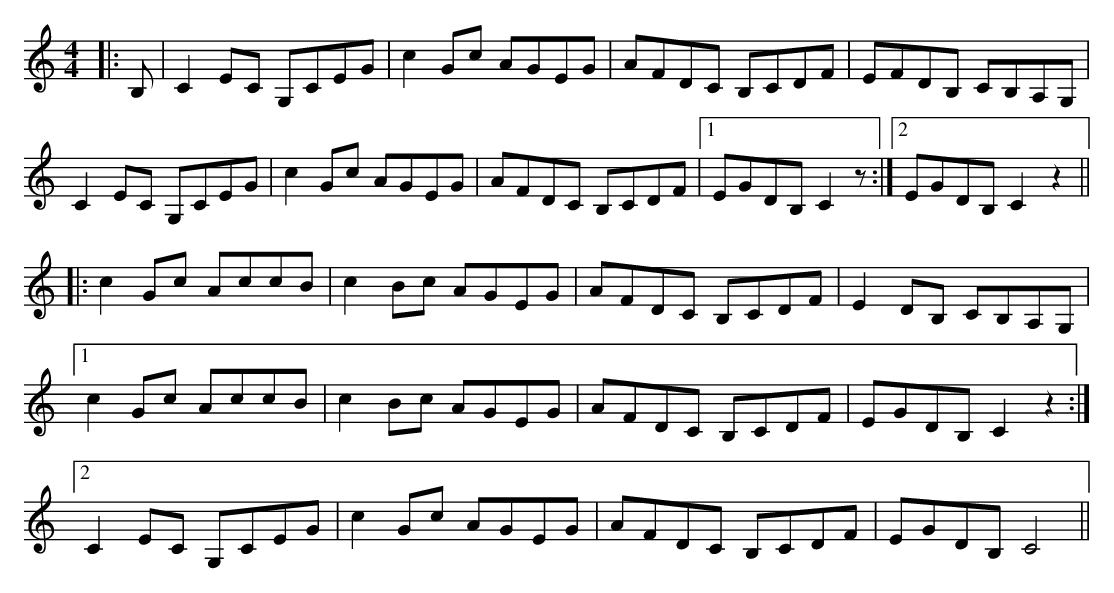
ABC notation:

X:1
M:4/4
K:C
|:B,|C2 EC G,CEG|c2 Gc AGEG|AFDC B,CDF|EFDB, CB,A,G,|
C2 EC G,CEG|c2 Gc AGEG|AFDC B,CDF|1 EGDB, C2 z:|2 EGDB, C2 z2||
|:c2 Gc AccB|c2 Bc AGEG|AFDC B,CDF|E2 DB, CB,A,G,|
[1 c2 Gc AccB|c2 Bc AGEG|AFDC B,CDF|EGDB, C2 z2:|
[2 C2 EC G,CEG|c2 Gc AGEG|AFDC B,CDF|EGDB, C4||
